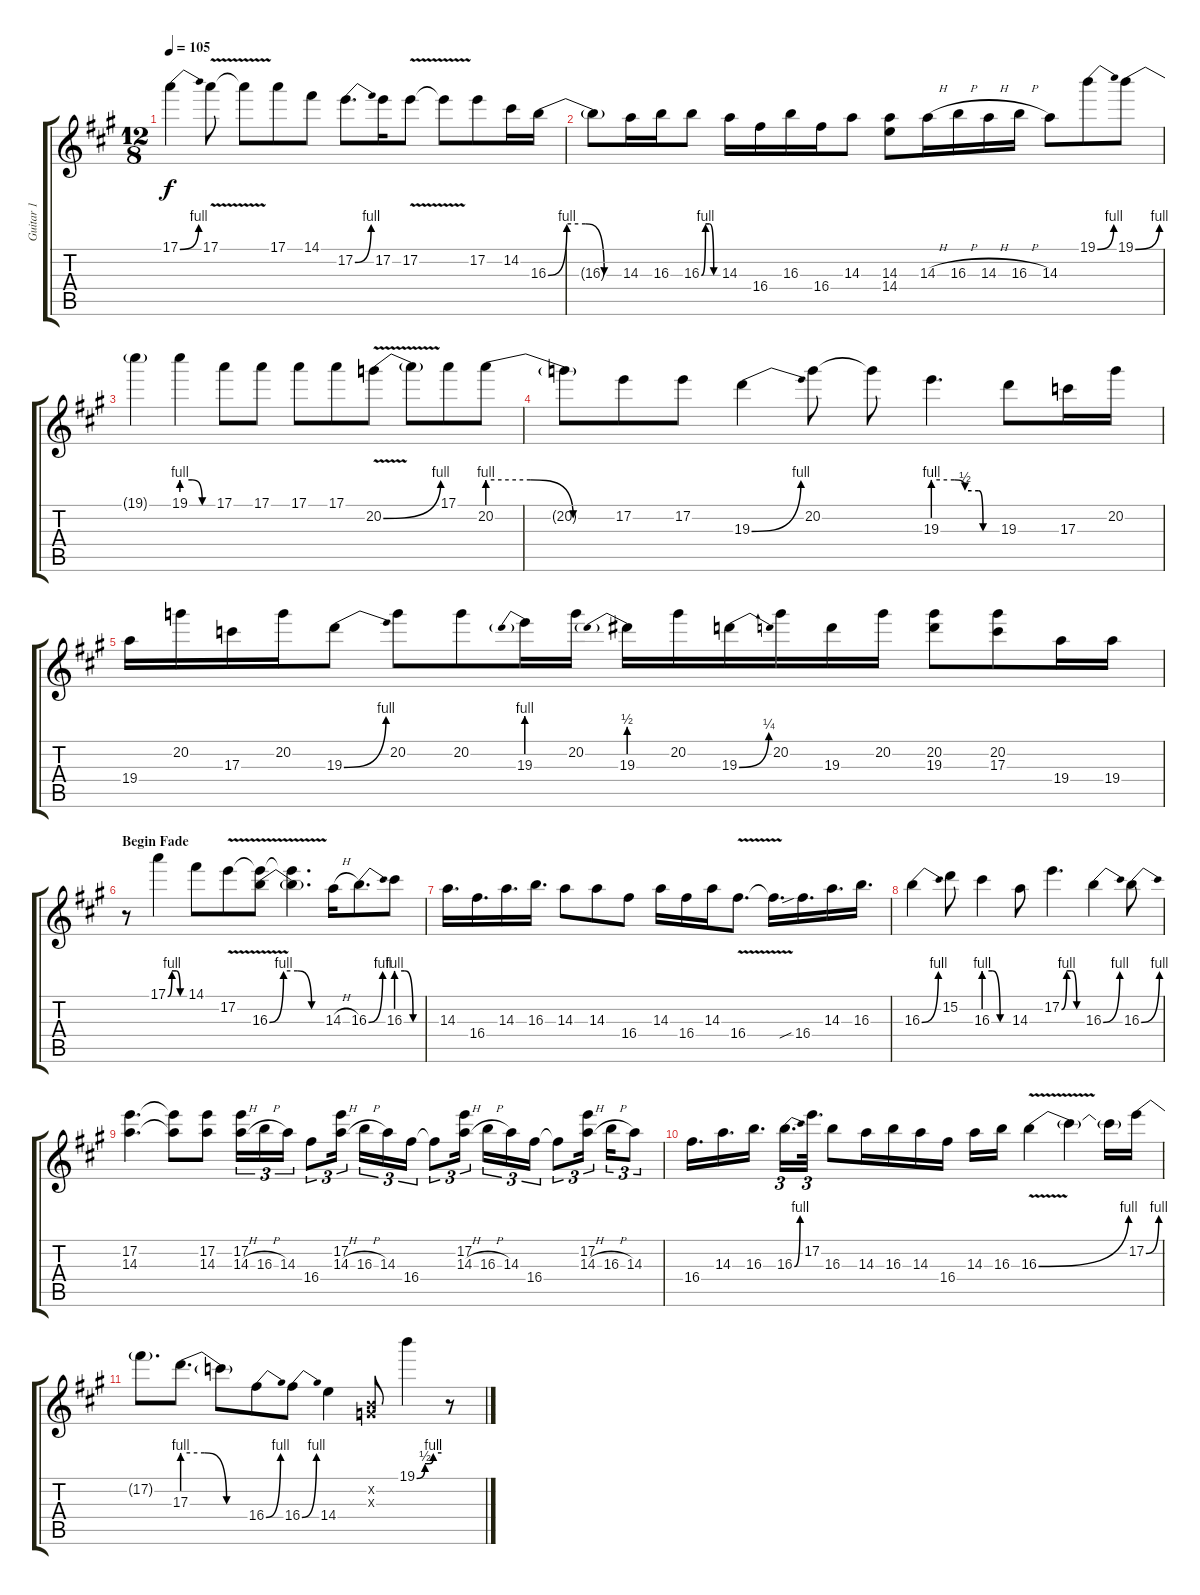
\track ("Guitar 1" "Guitar 1") {instrument distortionguitar}
\staff {score tabs}
\tuning (E4 B3 G3 D3 A2 E2) {hide}
\ts (12 8)
\tempo 105
\clef g2
\ks a
17.1{be (bend 0 0 60 4)}.4{dy f} 17.1{v}.8 17.1{t}.8 17.1.8 14.1.8 17.2{be (bend 0 0 60 4)}.8{d} 17.2.16 17.2{v}.8 17.2{t}.8 17.2.8 14.2.16 16.3{be (custom 0 0 15 4 30 4 45 0 60 0)}.16 |
16.3{t}.8 14.3.16 16.3.16 16.3{be (custom 0 0 15 4 30 4 45 0 60 0)}.8 14.3.16 16.4.16 16.3.16 16.4.16 14.3.8 (14.3 14.4).8 14.3{h}.16 16.3{h}.16 14.3{h}.16 16.3{h}.16 14.3.8 19.1{be (bend 0 0 60 4)}.8 19.1{be (bend 0 0 60 4)}.8 |
19.1{t}.4 19.1{be (custom 0 4 20 4 40 0 60 0)}.4 17.1.8 17.1.8 17.1.8 17.1.8 20.2{be (bend 0 0 60 4) v}.8 20.2{t}.8 17.1.8 20.2{be (custom 0 4 20 4 40 0 60 0)}.8 |
20.2{t}.8 17.2.8 17.2.8 19.3{be (bend 0 0 60 4)}.4 20.2.8 20.2{t}.8 19.3{be (custom 0 4 20 4 30 2 43 2 47 0 60 0)}.4{d} 19.3.8 17.3.16 20.2.16 |
19.4.16 20.2.16 17.3.16 20.2.16 19.3{be (bend 0 0 60 4)}.8 20.2.8 20.2.8 19.3{be (prebend 0 4 60 4)}.16 20.2.16 19.3{be (prebend 0 2 60 2)}.16 20.2.16 19.3{be (bend 0 0 60 1)}.16 20.2.16 19.3.16 20.2.16 (20.2 19.3).8 (20.2 17.3).8 19.4.16 19.4.16 |
\section ("" "Begin Fade")
r.8{volume 12} 17.1{be (custom 0 0 15 4 30 4 45 0 60 0)}.4 14.1.8 17.2{v}.8 (17.2{t} 16.3{be (custom 0 0 15 4 30 4 45 0 60 0) v}).8 (17.2{t} 16.3{t}).4{d} 14.3{h}.16{volume 11} 16.3{be (bend 0 0 60 4)}.8{d} 16.3{be (custom 0 4 20 4 40 0 60 0)}.8 |
14.3.16{d} 16.4.16{d} 14.3.16{d} 16.3.16{d} 14.3.8{volume 10} 14.3.8 16.4.8 14.3.16 16.4.16 14.3.16 16.4{v}.8{d} 16.4{t}.16{d} 16.4{sib}.16{d} 14.3.16{d volume 9} 16.3.16{d} |
16.3{be (bend 0 0 60 4)}.4 15.2.8{volume 8} 16.3{be (custom 0 4 20 4 40 0 60 0)}.4 14.3.8 17.2{be (custom 0 0 15 4 30 4 45 0 60 0)}.4{d} 16.3{be (bend 0 0 60 4)}.4{volume 7} 16.3{be (bend 0 0 60 4)}.8 |
(17.2 14.3).4{d} (17.2{t} 14.3{t}).8{volume 6} (17.2 14.3).8 (17.2 14.3{h}).16{tu (3 2)} 16.3{h}.16{tu (3 2)} 14.3.16{tu (3 2)} 16.4.8{tu (3 2)} (17.2 14.3{h}).16{tu (3 2)} 16.3{h}.16{tu (3 2)} 14.3.16{tu (3 2)} 16.4.16{tu (3 2)} 16.4{t}.8{tu (3 2)} (17.2 14.3{h}).16{tu (3 2)} 16.3{h}.16{tu (3 2)} 14.3.16{tu (3 2)} 16.4.16{tu (3 2) volume 5} 16.4{t}.8{tu (3 2)} (17.2 14.3{h}).16{tu (3 2)} 16.3{h}.16{tu (3 2)} 14.3.8{tu (3 2)} |
16.4.16{d} 14.3.16{d} 16.3.16{d} 16.3{be (bend 0 0 60 4)}.16{d tu (3 2) volume 4} 17.2.32{d tu (3 2)} 16.3.8 14.3.16 16.3.16 14.3.16 16.4.16 14.3.16 16.3.16 16.3{be (bend 0 0 60 4) v}.4{volume 3} 16.3{t}.4 16.3{t}.16 17.2{be (bend 0 0 60 4)}.16 |
17.2{t}.8{d} 17.3{be (custom 0 4 20 4 40 0 60 0)}.8{d} 17.3{t}.8 16.4{be (bend 0 0 60 4)}.8{volume 2} 16.4{be (bend 0 0 60 4)}.8 14.4.4 (0.2{x} 0.3{x}).8{volume 1} 19.1{be (custom 0 0 20 2 30 2 40 4 60 4)}.4 r.8
